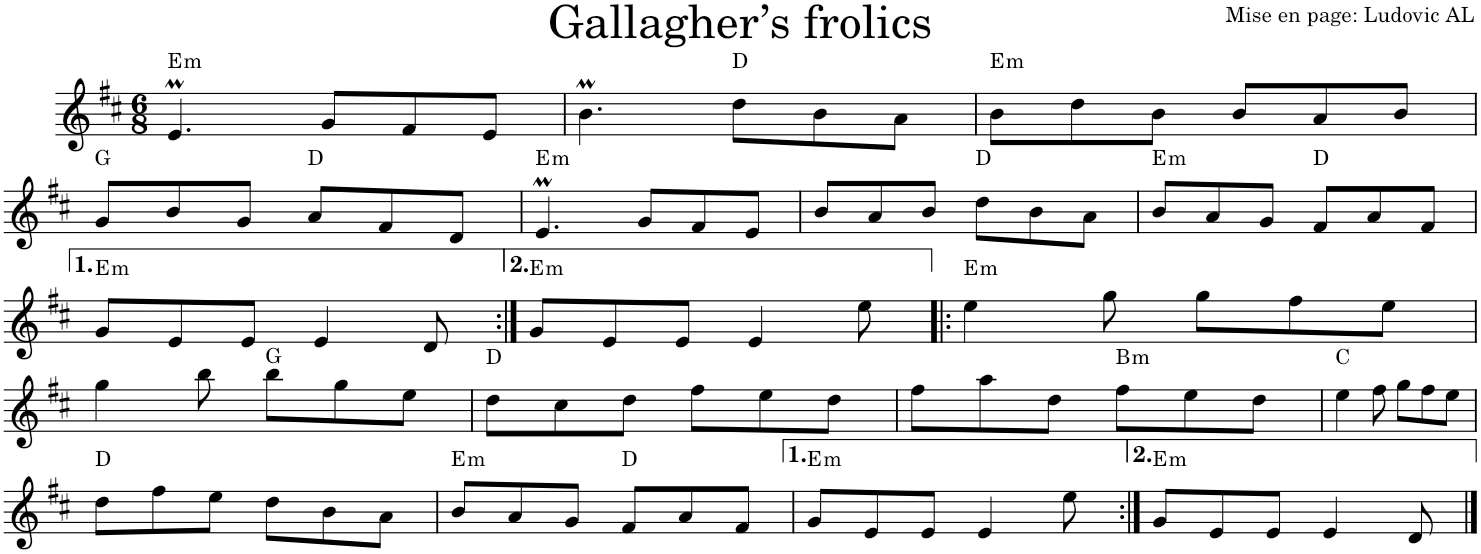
**kern	**harte
*part1	*part1
*staff1	*
*I"Voice	*
*I'V	*
*clefG2	*
*k[f#c#]	*
*M6/8	*
=1	=1
!	!LO:H:kt=m
4.eM/	E:min
8g/L	.
8f#/	.
8e/J	.
=2	=2
4.bM\	.
8dd\L	D:maj
8b\	.
8a\J	.
=3	=3
!	!LO:H:kt=m
8b\L	E:min
8dd\	.
8b\J	.
8b/L	.
8a/	.
8b/J	.
!!LO:LB:g=z
=4	=4
8g/L	G:maj
8b/	.
8g/J	.
8a/L	D:maj
8f#/	.
8d/J	.
=5	=5
!	!LO:H:kt=m
4.eM/	E:min
8g/L	.
8f#/	.
8e/J	.
=6	=6
8b/L	.
8a/	.
8b/J	.
8dd\L	D:maj
8b\	.
8a\J	.
=7	=7
!	!LO:H:kt=m
8b/L	E:min
8a/	.
8g/J	.
8f#/L	D:maj
8a/	.
8f#/J	.
!!LO:LB:g=z
=8	=8
!	!LO:H:kt=m
8g/L	E:min
8e/	.
8e/J	.
4e/	.
8d/	.
=9:|!	=9:|!
!	!LO:H:kt=m
8g/L	E:min
8e/	.
8e/J	.
4e/	.
8ee\	.
=10!|:	=10!|:
!	!LO:H:kt=m
4ee\	E:min
8gg\	.
8gg\L	.
8ff#\	.
8ee\J	.
!!LO:LB:g=z
=11	=11
4gg\	.
8bb\	.
8bb\L	G:maj
8gg\	.
8ee\J	.
=12	=12
8dd\L	D:maj
8cc#\	.
8dd\J	.
8ff#\L	.
8ee\	.
8dd\J	.
=13	=13
8ff#\L	.
8aa\	.
8dd\J	.
!	!LO:H:kt=m
8ff#\L	B:min
8ee\	.
8dd\J	.
=14	=14
4ee\	C:maj
8ff#\	.
8gg\L	.
8ff#\	.
8ee\J	.
!!LO:LB:g=z
=15	=15
8dd\L	D:maj
8ff#\	.
8ee\J	.
8dd\L	.
8b\	.
8a\J	.
=16	=16
!	!LO:H:kt=m
8b/L	E:min
8a/	.
8g/J	.
8f#/L	D:maj
8a/	.
8f#/J	.
=17	=17
!	!LO:H:kt=m
8g/L	E:min
8e/	.
8e/J	.
4e/	.
8ee\	.
=18:|!	=18:|!
!	!LO:H:kt=m
8g/L	E:min
8e/	.
8e/J	.
4e/	.
8d/	.
==	==
*-	*-
